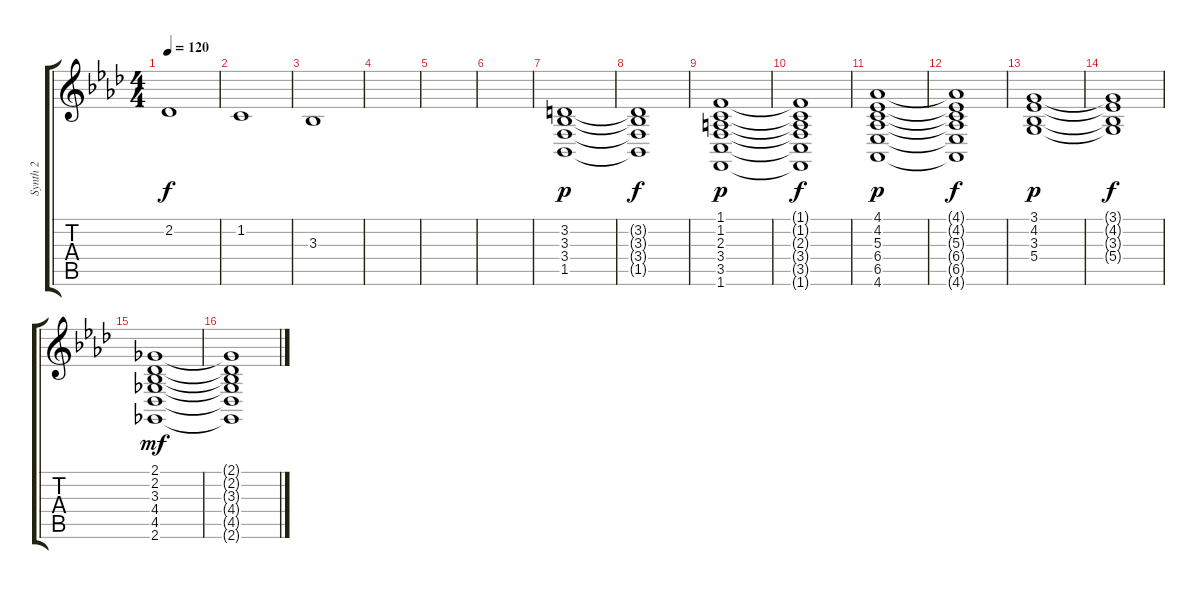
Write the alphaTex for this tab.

\track ("Synth 2" "Synth 2") {instrument stringensemble1}
\staff {score tabs}
\tuning (E4 B3 G3 D3 A2 E2) {hide}
\ts (4 4)
\tempo 120
\clef g2
\ks ab
2.2.1{dy f} |
1.2.1 |
3.3.1 |
|
|
|
(3.2 3.3 3.4 1.5).1{dy p} |
(3.2{t} 3.3{t} 3.4{t} 1.5{t}).1{dy f} |
(1.1 1.2 2.3 3.4 3.5 1.6).1{dy p} |
(1.1{t} 1.2{t} 2.3{t} 3.4{t} 3.5{t} 1.6{t}).1{dy f} |
(4.1 4.2 5.3 6.4 6.5 4.6).1{dy p} |
(4.1{t} 4.2{t} 5.3{t} 6.4{t} 6.5{t} 4.6{t}).1{dy f} |
(3.1 4.2 3.3 5.4).1{dy p} |
(3.1{t} 4.2{t} 3.3{t} 5.4{t}).1{dy f} |
(2.1 2.2 3.3 4.4 4.5 2.6).1{dy mf} |
(2.1{t} 2.2{t} 3.3{t} 4.4{t} 4.5{t} 2.6{t}).1
